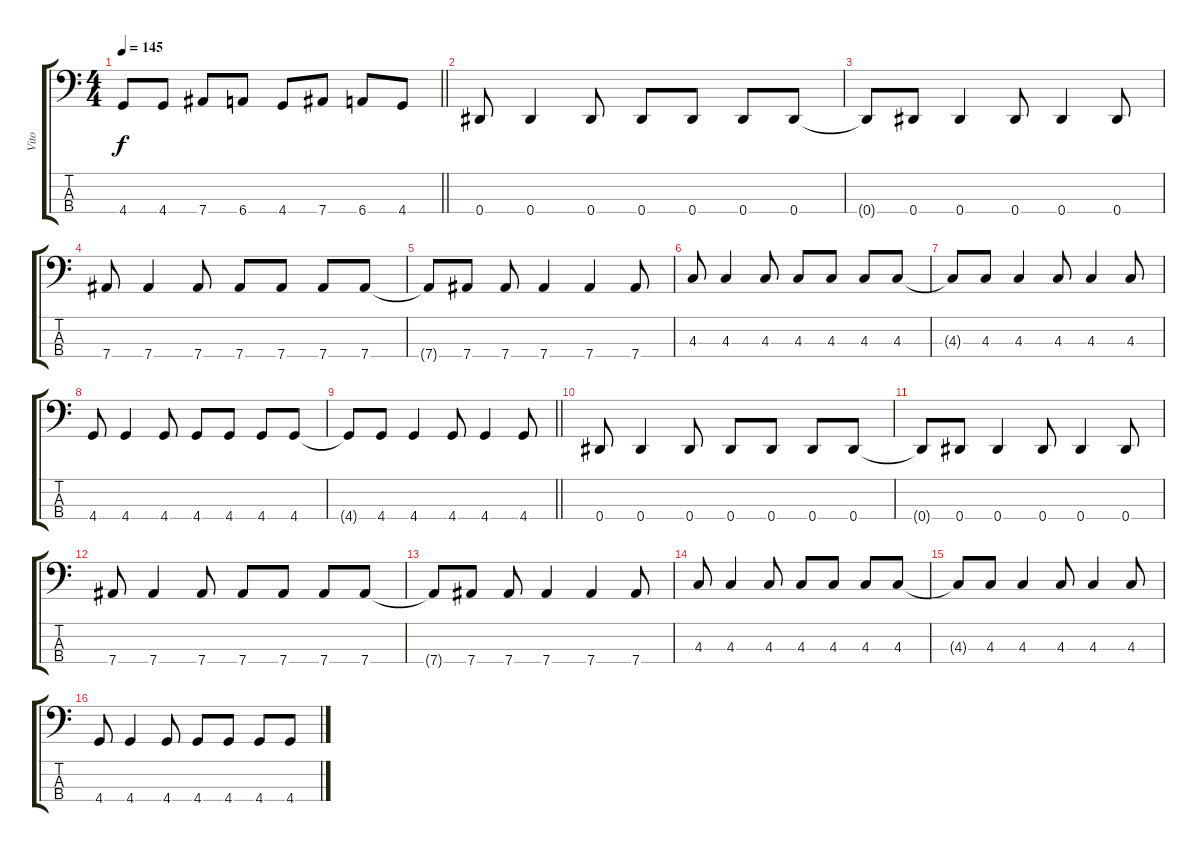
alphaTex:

\track ("Vito" "Vito") {instrument electricbassfinger}
\staff {score tabs}
\tuning (Gb2 Db2 Ab1 Eb1) {hide}
\ts (4 4)
\tempo 145
\clef f4
\barLineRight lightlight
\ks c
4.4.8{dy f} 4.4.8 7.4.8 6.4.8 4.4.8 7.4.8 6.4.8 4.4.8 |
0.4.8 0.4.4 0.4.8 0.4.8 0.4.8 0.4.8 0.4.8 |
0.4{t}.8 0.4.8 0.4.4 0.4.8 0.4.4 0.4.8 |
7.4.8 7.4.4 7.4.8 7.4.8 7.4.8 7.4.8 7.4.8 |
7.4{t}.8 7.4.8 7.4.8 7.4.4 7.4.4 7.4.8 |
4.3.8 4.3.4 4.3.8 4.3.8 4.3.8 4.3.8 4.3.8 |
4.3{t}.8 4.3.8 4.3.4 4.3.8 4.3.4 4.3.8 |
4.4.8 4.4.4 4.4.8 4.4.8 4.4.8 4.4.8 4.4.8 |
\barLineRight lightlight
4.4{t}.8 4.4.8 4.4.4 4.4.8 4.4.4 4.4.8 |
0.4.8 0.4.4 0.4.8 0.4.8 0.4.8 0.4.8 0.4.8 |
0.4{t}.8 0.4.8 0.4.4 0.4.8 0.4.4 0.4.8 |
7.4.8 7.4.4 7.4.8 7.4.8 7.4.8 7.4.8 7.4.8 |
7.4{t}.8 7.4.8 7.4.8 7.4.4 7.4.4 7.4.8 |
4.3.8 4.3.4 4.3.8 4.3.8 4.3.8 4.3.8 4.3.8 |
4.3{t}.8 4.3.8 4.3.4 4.3.8 4.3.4 4.3.8 |
4.4.8 4.4.4 4.4.8 4.4.8 4.4.8 4.4.8 4.4.8
